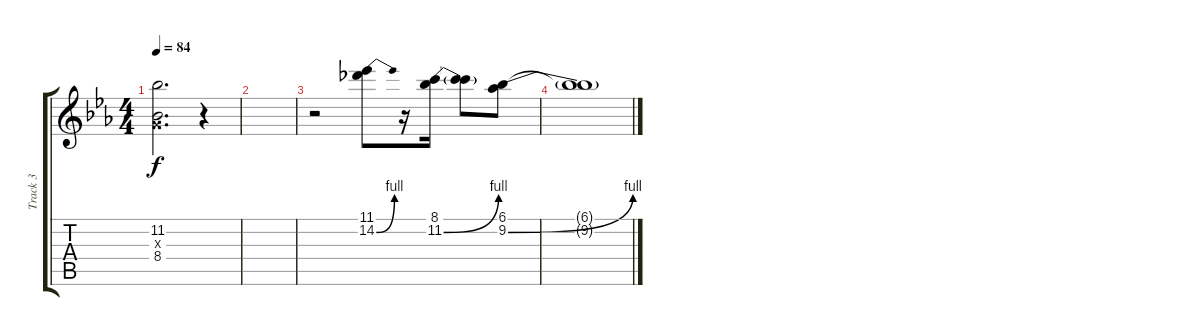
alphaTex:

\track ("Track 3" "Track 3") {instrument distortionguitar}
\staff {score tabs}
\tuning (E4 B3 G3 D3 A2 E2) {hide}
\ts (4 4)
\tempo 84
\clef g2
\ks eb
(11.2 0.3{x} 8.4).2{d dy f} r.4 |
|
r.2 (11.1 14.2{be (bend 0 0 60 4)}).8 r.16 (8.1 11.2{be (bend 0 0 60 4)}).16 (8.1{t} 11.2{t}).8 (6.1 9.2{be (bend 0 0 60 4)}).8 |
(6.1{t} 9.2{t}).1
